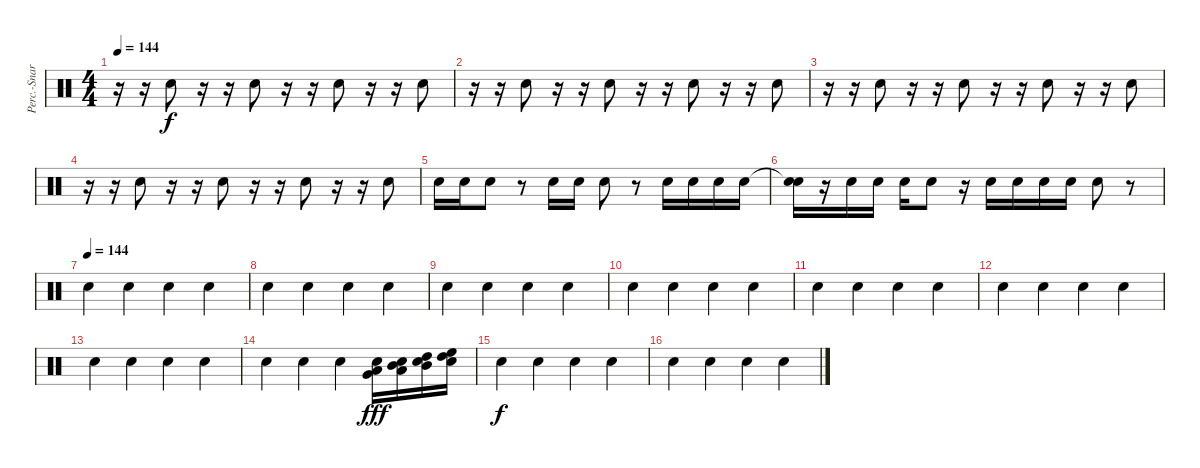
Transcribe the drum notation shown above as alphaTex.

\track ("Perc.-Snare" "Perc.-Snar") {instrument percussion}
\staff {score}
\articulation defaults
\ts (4 4)
\tempo 144
\clef neutral
\ks c
r.16{dy f} r.16 "Snare (hit) 2".8 r.16 r.16 "Snare (hit) 2".8 r.16 r.16 "Snare (hit) 2".8 r.16 r.16 "Snare (hit) 2".8 |
r.16 r.16 "Snare (hit) 2".8 r.16 r.16 "Snare (hit) 2".8 r.16 r.16 "Snare (hit) 2".8 r.16 r.16 "Snare (hit) 2".8 |
r.16 r.16 "Snare (hit) 2".8 r.16 r.16 "Snare (hit) 2".8 r.16 r.16 "Snare (hit) 2".8 r.16 r.16 "Snare (hit) 2".8 |
r.16 r.16 "Snare (hit) 2".8 r.16 r.16 "Snare (hit) 2".8 r.16 r.16 "Snare (hit) 2".8 r.16 r.16 "Snare (hit) 2".8 |
"Snare (hit) 2".16 "Snare (hit) 2".16 "Snare (hit) 2".8 r.8 "Snare (hit) 2".16 "Snare (hit) 2".16 "Snare (hit) 2".8 r.8 "Snare (hit) 2".16 "Snare (hit) 2".16 "Snare (hit) 2".16 "Snare (hit) 2".16 |
("Snare (hit)"{t} "Snare (hit)").16 r.16 "Snare (hit) 2".16 "Snare (hit) 2".16 "Snare (hit) 2".16 "Snare (hit) 2".8 r.16 "Snare (hit) 2".16 "Snare (hit) 2".16 "Snare (hit) 2".16 "Snare (hit) 2".16 "Snare (hit) 2".8 r.8 |
\tempo (144)
"Snare (hit) 2".4 "Snare (hit) 2".4 "Snare (hit) 2".4 "Snare (hit) 2".4 |
"Snare (hit) 2".4 "Snare (hit) 2".4 "Snare (hit) 2".4 "Snare (hit) 2".4 |
"Snare (hit) 2".4 "Snare (hit) 2".4 "Snare (hit) 2".4 "Snare (hit) 2".4 |
"Snare (hit) 2".4 "Snare (hit) 2".4 "Snare (hit) 2".4 "Snare (hit) 2".4 |
"Snare (hit) 2".4 "Snare (hit) 2".4 "Snare (hit) 2".4 "Snare (hit) 2".4 |
"Snare (hit) 2".4 "Snare (hit) 2".4 "Snare (hit) 2".4 "Snare (hit) 2".4 |
"Snare (hit) 2".4 "Snare (hit) 2".4 "Snare (hit) 2".4 "Snare (hit) 2".4 |
"Snare (hit) 2".4 "Snare (hit) 2".4 "Snare (hit) 2".4 ("Low Tom (hit)" "Very Low Tom (hit)" "Snare (hit) 2").16{dy fff} ("Mid Tom (hit)" "Low Tom (hit)" "Snare (hit) 2").16 ("High Tom (hit)" "Mid Tom (hit)" "Snare (hit) 2").16 ("High Floor Tom (hit)" "High Tom (hit)" "Snare (hit) 2").16 |
"Snare (hit) 2".4{dy f} "Snare (hit) 2".4 "Snare (hit) 2".4 "Snare (hit) 2".4 |
"Snare (hit) 2".4 "Snare (hit) 2".4 "Snare (hit) 2".4 "Snare (hit) 2".4
